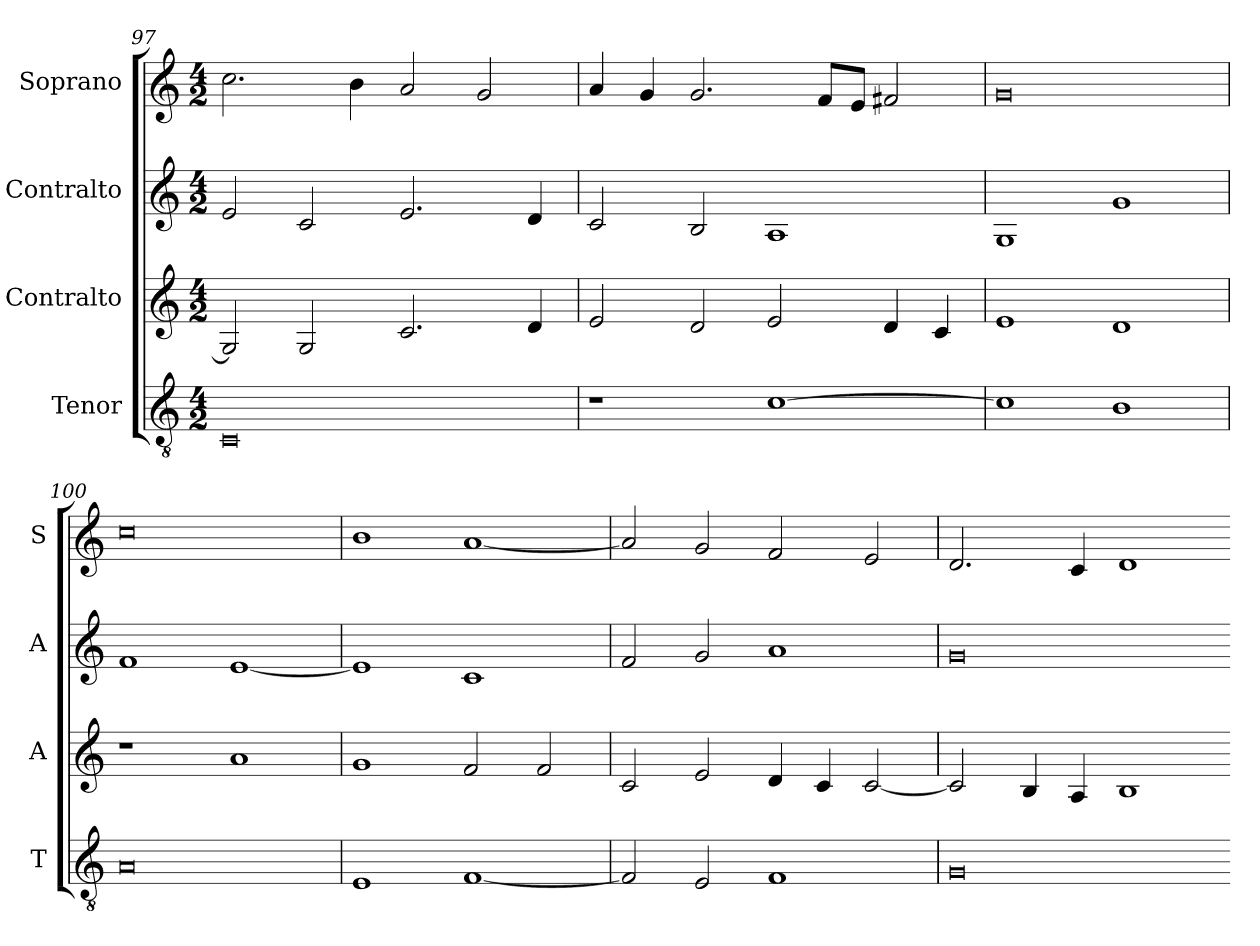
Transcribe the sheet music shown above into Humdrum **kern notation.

**kern	**kern	**kern	**kern
*part4	*part3	*part2	*part1
*staff4	*staff3	*staff2	*staff1
*I"Tenor	*I"Contralto	*I"Contralto	*I"Soprano
*I'T	*I'A	*I'A	*I'S
*clefGv2	*clefG2	*clefG2	*clefG2
*k[]	*k[]	*k[]	*k[]
*E:phr	*E:phr	*E:phr	*E:phr
*M4/2	*M4/2	*M4/2	*M4/2
=97	=97	=97	=97
0C	2G]	2e	2.cc
.	2G	2c	.
.	.	.	4b
.	2.c	2.e	2a
.	.	.	2g
.	4d	4d	.
=98	=98	=98	=98
1r	2e	2c	4a
.	.	.	4g
.	2d	2B	2.g
[1c	2e	1A	.
.	.	.	8f/L
.	.	.	8e/J
.	4d	.	2f#X
.	4c	.	.
=99	=99	=99	=99
1c]	1e	1G	0g
1B	1d	1g	.
=100	=100	=100	=100
0A	1r	1f	0cc
.	1a	[1e	.
=101	=101	=101	=101
1E	1g	1e]	1b
[1F	2f	1c	[1a
.	2f	.	.
=102	=102	=102	=102
2F]	2c	2f	2a]
2E	2e	2g	2g
1F	4d	1a	2f
.	4c	.	.
.	[2c	.	2e
=103	=103	=103	=103
0G	2c]	0g	2.d
.	4B	.	.
.	4A	.	4c
.	1B	.	1d
=-	=-	=-	=-
*-	*-	*-	*-
